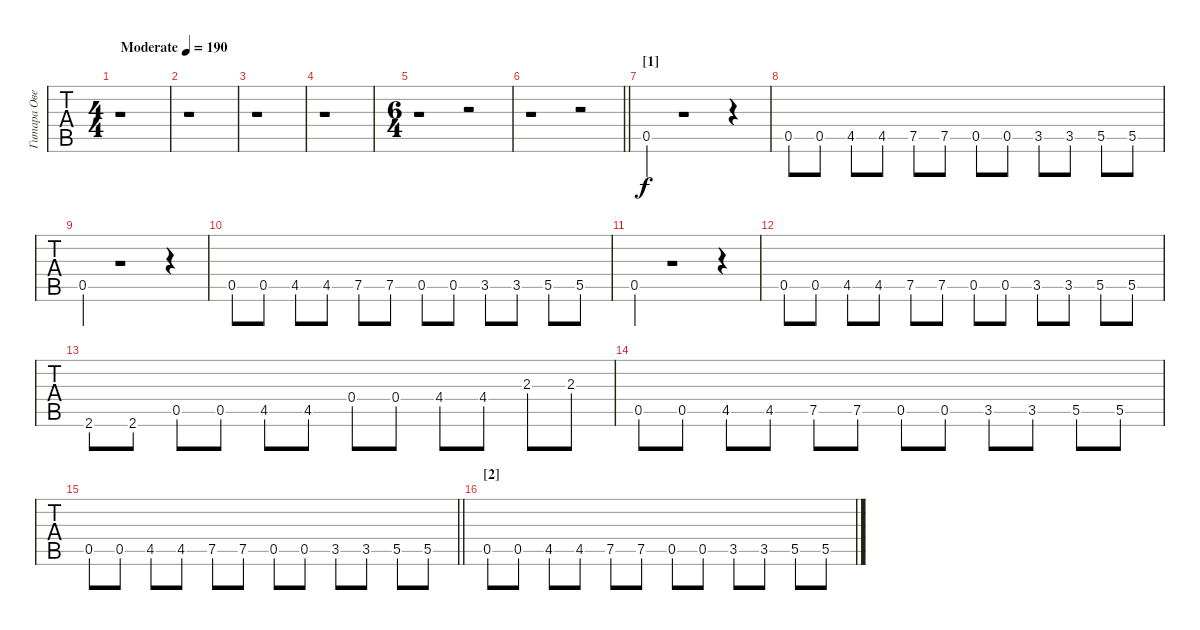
\track ("Гитара Овер" "Гитара Ове") {instrument overdrivenguitar}
\staff {tabs}
\tuning (E4 B3 G3 D3 A2 E2) {hide}
\ts (4 4)
\tempo (190 "Moderate")
\tempo 125
\tempo (190 "Moderate")
\clef g2
\ks c
r.1{dy f instrument overdrivenguitar} |
r.1 |
r.1 |
r.1 |
\ts (6 4)
r.1 r.2 |
\barLineRight lightlight
r.1 r.2 |
\section ("" "[1]")
0.5.4 r.1 r.4 |
0.5.8 0.5.8 4.5.8 4.5.8 7.5.8 7.5.8 0.5.8 0.5.8 3.5.8 3.5.8 5.5.8 5.5.8 |
0.5.4 r.1 r.4 |
0.5.8 0.5.8 4.5.8 4.5.8 7.5.8 7.5.8 0.5.8 0.5.8 3.5.8 3.5.8 5.5.8 5.5.8 |
0.5.4 r.1 r.4 |
0.5.8 0.5.8 4.5.8 4.5.8 7.5.8 7.5.8 0.5.8 0.5.8 3.5.8 3.5.8 5.5.8 5.5.8 |
2.6.8 2.6.8 0.5.8 0.5.8 4.5.8 4.5.8 0.4.8 0.4.8 4.4.8 4.4.8 2.3.8 2.3.8 |
0.5.8 0.5.8 4.5.8 4.5.8 7.5.8 7.5.8 0.5.8 0.5.8 3.5.8 3.5.8 5.5.8 5.5.8 |
\barLineRight lightlight
0.5.8 0.5.8 4.5.8 4.5.8 7.5.8 7.5.8 0.5.8 0.5.8 3.5.8 3.5.8 5.5.8 5.5.8 |
\section ("" "[2]")
0.5.8 0.5.8 4.5.8 4.5.8 7.5.8 7.5.8 0.5.8 0.5.8 3.5.8 3.5.8 5.5.8 5.5.8
